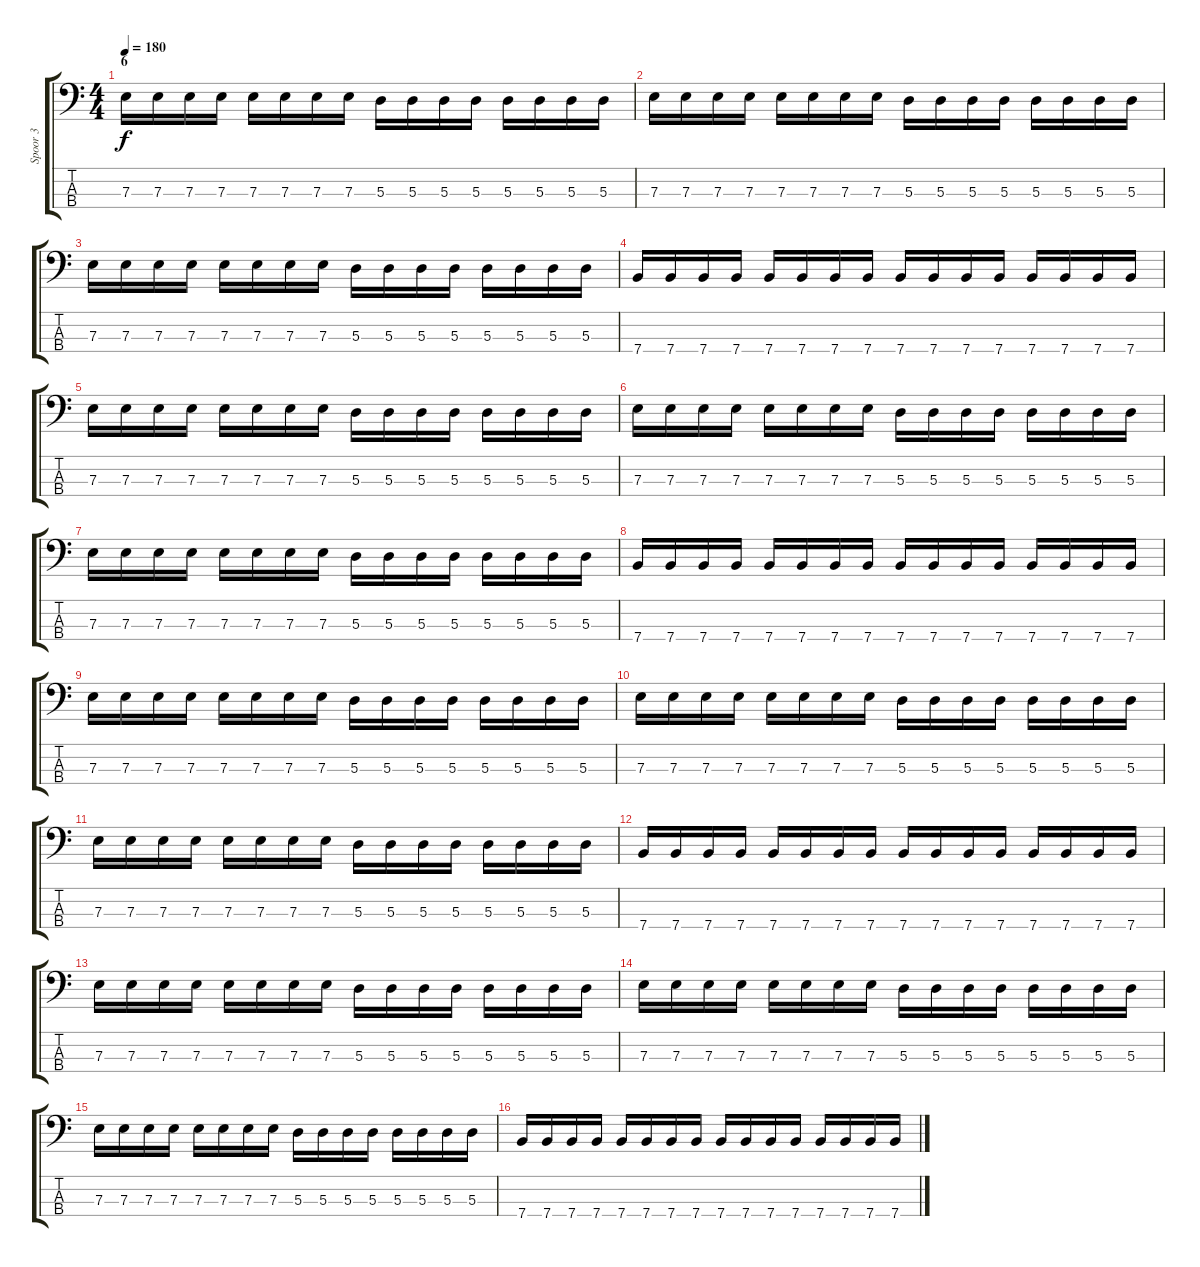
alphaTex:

\track ("Spoor 3" "Spoor 3") {instrument electricbassfinger}
\staff {score tabs}
\tuning (G2 D2 A1 E1) {hide}
\ts (4 4)
\section ("" "6")
\tempo 180
\clef f4
\ks c
7.3.16{dy f} 7.3.16 7.3.16 7.3.16 7.3.16 7.3.16 7.3.16 7.3.16 5.3.16 5.3.16 5.3.16 5.3.16 5.3.16 5.3.16 5.3.16 5.3.16 |
7.3.16 7.3.16 7.3.16 7.3.16 7.3.16 7.3.16 7.3.16 7.3.16 5.3.16 5.3.16 5.3.16 5.3.16 5.3.16 5.3.16 5.3.16 5.3.16 |
7.3.16 7.3.16 7.3.16 7.3.16 7.3.16 7.3.16 7.3.16 7.3.16 5.3.16 5.3.16 5.3.16 5.3.16 5.3.16 5.3.16 5.3.16 5.3.16 |
7.4.16 7.4.16 7.4.16 7.4.16 7.4.16 7.4.16 7.4.16 7.4.16 7.4.16 7.4.16 7.4.16 7.4.16 7.4.16 7.4.16 7.4.16 7.4.16 |
7.3.16 7.3.16 7.3.16 7.3.16 7.3.16 7.3.16 7.3.16 7.3.16 5.3.16 5.3.16 5.3.16 5.3.16 5.3.16 5.3.16 5.3.16 5.3.16 |
7.3.16 7.3.16 7.3.16 7.3.16 7.3.16 7.3.16 7.3.16 7.3.16 5.3.16 5.3.16 5.3.16 5.3.16 5.3.16 5.3.16 5.3.16 5.3.16 |
7.3.16 7.3.16 7.3.16 7.3.16 7.3.16 7.3.16 7.3.16 7.3.16 5.3.16 5.3.16 5.3.16 5.3.16 5.3.16 5.3.16 5.3.16 5.3.16 |
7.4.16 7.4.16 7.4.16 7.4.16 7.4.16 7.4.16 7.4.16 7.4.16 7.4.16 7.4.16 7.4.16 7.4.16 7.4.16 7.4.16 7.4.16 7.4.16 |
7.3.16 7.3.16 7.3.16 7.3.16 7.3.16 7.3.16 7.3.16 7.3.16 5.3.16 5.3.16 5.3.16 5.3.16 5.3.16 5.3.16 5.3.16 5.3.16 |
7.3.16 7.3.16 7.3.16 7.3.16 7.3.16 7.3.16 7.3.16 7.3.16 5.3.16 5.3.16 5.3.16 5.3.16 5.3.16 5.3.16 5.3.16 5.3.16 |
7.3.16 7.3.16 7.3.16 7.3.16 7.3.16 7.3.16 7.3.16 7.3.16 5.3.16 5.3.16 5.3.16 5.3.16 5.3.16 5.3.16 5.3.16 5.3.16 |
7.4.16 7.4.16 7.4.16 7.4.16 7.4.16 7.4.16 7.4.16 7.4.16 7.4.16 7.4.16 7.4.16 7.4.16 7.4.16 7.4.16 7.4.16 7.4.16 |
7.3.16 7.3.16 7.3.16 7.3.16 7.3.16 7.3.16 7.3.16 7.3.16 5.3.16 5.3.16 5.3.16 5.3.16 5.3.16 5.3.16 5.3.16 5.3.16 |
7.3.16 7.3.16 7.3.16 7.3.16 7.3.16 7.3.16 7.3.16 7.3.16 5.3.16 5.3.16 5.3.16 5.3.16 5.3.16 5.3.16 5.3.16 5.3.16 |
7.3.16 7.3.16 7.3.16 7.3.16 7.3.16 7.3.16 7.3.16 7.3.16 5.3.16 5.3.16 5.3.16 5.3.16 5.3.16 5.3.16 5.3.16 5.3.16 |
7.4.16 7.4.16 7.4.16 7.4.16 7.4.16 7.4.16 7.4.16 7.4.16 7.4.16 7.4.16 7.4.16 7.4.16 7.4.16 7.4.16 7.4.16 7.4.16
